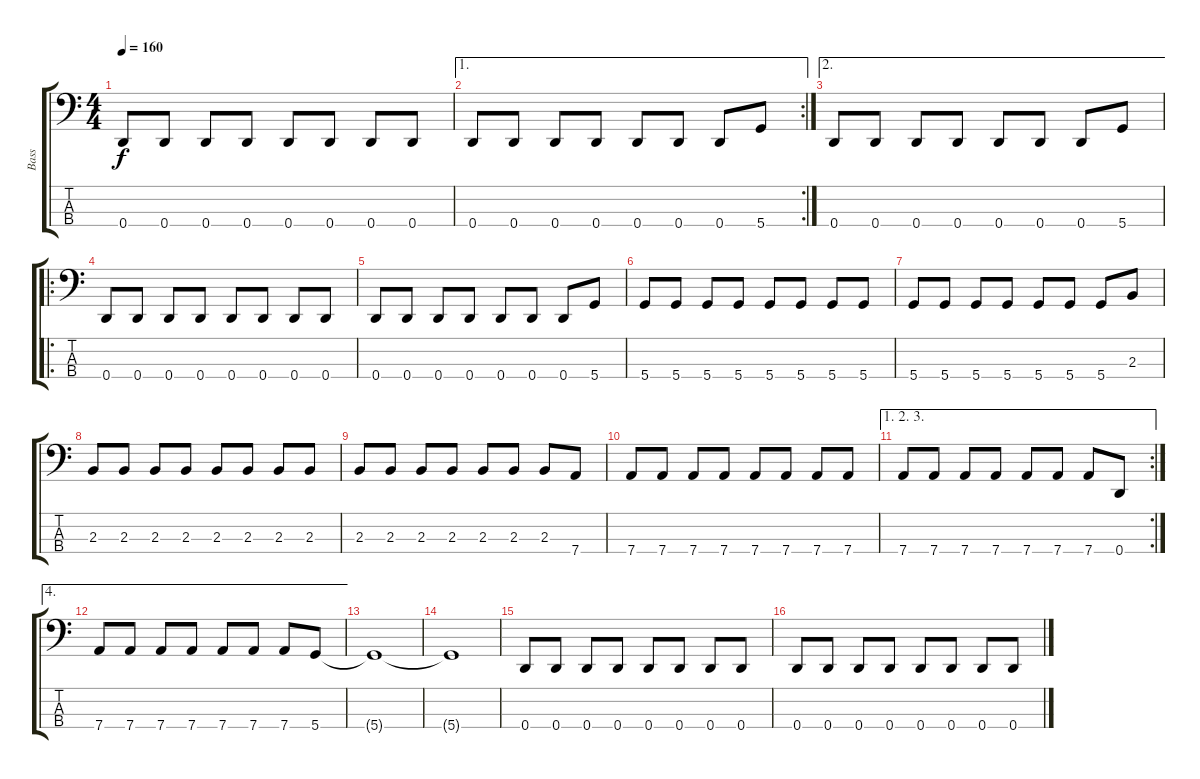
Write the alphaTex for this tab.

\track ("Bass" "Bass") {instrument electricbasspick}
\staff {score tabs}
\tuning (G2 D2 A1 D1) {hide}
\ts (4 4)
\tempo 160
\clef f4
\ks c
0.4.8{dy f} 0.4.8 0.4.8 0.4.8 0.4.8 0.4.8 0.4.8 0.4.8 |
\ae 1
\rc 2
0.4.8 0.4.8 0.4.8 0.4.8 0.4.8 0.4.8 0.4.8 5.4.8 |
\ae 2
0.4.8 0.4.8 0.4.8 0.4.8 0.4.8 0.4.8 0.4.8 5.4.8 |
\ro
0.4.8 0.4.8 0.4.8 0.4.8 0.4.8 0.4.8 0.4.8 0.4.8 |
0.4.8 0.4.8 0.4.8 0.4.8 0.4.8 0.4.8 0.4.8 5.4.8 |
5.4.8 5.4.8 5.4.8 5.4.8 5.4.8 5.4.8 5.4.8 5.4.8 |
5.4.8 5.4.8 5.4.8 5.4.8 5.4.8 5.4.8 5.4.8 2.3.8 |
2.3.8 2.3.8 2.3.8 2.3.8 2.3.8 2.3.8 2.3.8 2.3.8 |
2.3.8 2.3.8 2.3.8 2.3.8 2.3.8 2.3.8 2.3.8 7.4.8 |
7.4.8 7.4.8 7.4.8 7.4.8 7.4.8 7.4.8 7.4.8 7.4.8 |
\ae (1 2 3)
\rc 2
7.4.8 7.4.8 7.4.8 7.4.8 7.4.8 7.4.8 7.4.8 0.4.8 |
\ae 4
7.4.8 7.4.8 7.4.8 7.4.8 7.4.8 7.4.8 7.4.8 5.4.8 |
5.4{t}.1 |
5.4{t}.1 |
0.4.8 0.4.8 0.4.8 0.4.8 0.4.8 0.4.8 0.4.8 0.4.8 |
0.4.8 0.4.8 0.4.8 0.4.8 0.4.8 0.4.8 0.4.8 0.4.8
